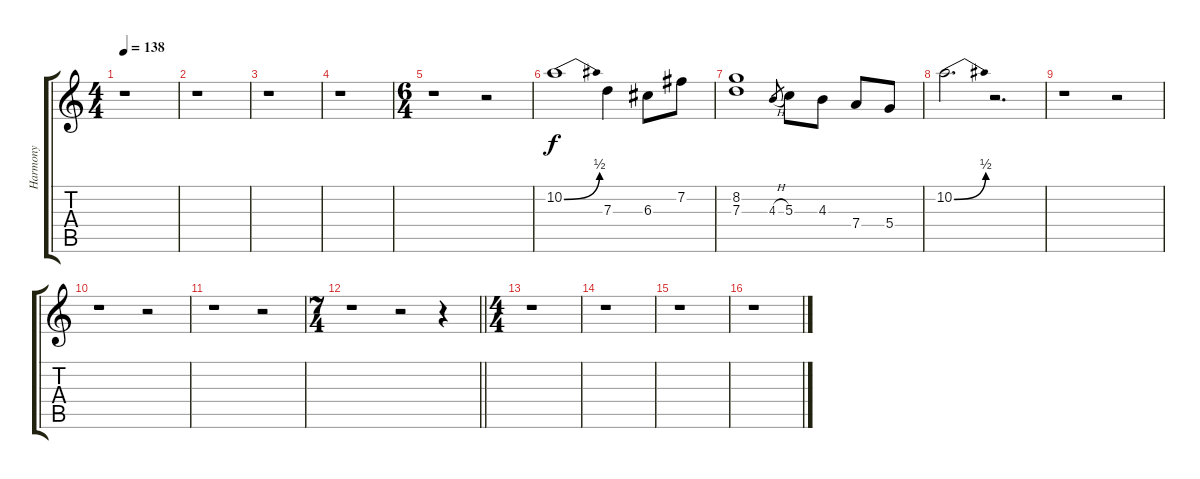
\track ("Harmony" "Harmony") {instrument overdrivenguitar}
\staff {score tabs}
\tuning (E4 B3 G3 D3 A2 E2) {hide}
\ts (4 4)
\tempo 138
\clef g2
\ks c
r.1{dy f} |
r.1 |
r.1 |
r.1 |
\ts (6 4)
r.1 r.2 |
10.2{be (bend 0 0 60 2)}.1 7.3.4 6.3.8 7.2.8 |
(8.2 7.3).1 4.3{h}.8{gr} 5.3.8 4.3.8 7.4.8 5.4.8 |
10.2{be (bend 0 0 60 2)}.2{d} r.2{d} |
r.1 r.2 |
r.1 r.2 |
r.1 r.2 |
\ts (7 4)
\barLineRight lightlight
r.1 r.2 r.4 |
\ts (4 4)
r.1 |
r.1 |
r.1 |
r.1
